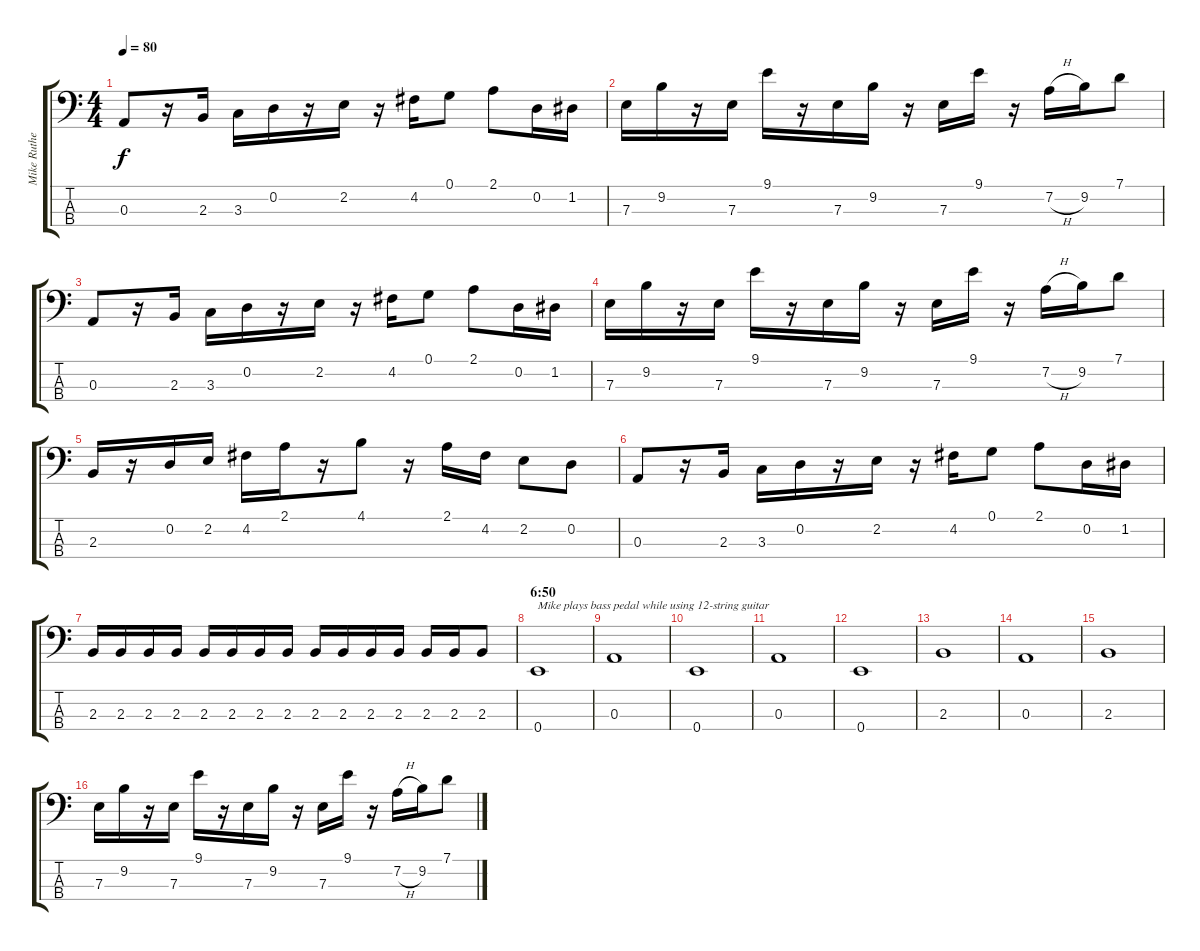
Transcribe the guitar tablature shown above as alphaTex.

\track ("Mike Rutherford (bass)" "Mike Ruthe") {instrument electricbassfinger}
\staff {score tabs}
\tuning (G2 D2 A1 E1) {hide}
\ts (4 4)
\tempo 80
\clef f4
\ks c
0.3.8{dy f} r.16 2.3.16 3.3.16 0.2.16 r.16 2.2.16 r.16 4.2.16 0.1.8 2.1.8 0.2.16 1.2.16 |
7.3.16 9.2.16 r.16 7.3.16 9.1.16 r.16 7.3.16 9.2.16 r.16 7.3.16 9.1.16 r.16 7.2{h}.16 9.2.16 7.1.8 |
0.3.8 r.16 2.3.16 3.3.16 0.2.16 r.16 2.2.16 r.16 4.2.16 0.1.8 2.1.8 0.2.16 1.2.16 |
7.3.16 9.2.16 r.16 7.3.16 9.1.16 r.16 7.3.16 9.2.16 r.16 7.3.16 9.1.16 r.16 7.2{h}.16 9.2.16 7.1.8 |
2.3.16 r.16 0.2.16 2.2.16 4.2.16 2.1.16 r.16 4.1.8 r.16 2.1.16 4.2.16 2.2.8 0.2.8 |
0.3.8 r.16 2.3.16 3.3.16 0.2.16 r.16 2.2.16 r.16 4.2.16 0.1.8 2.1.8 0.2.16 1.2.16 |
2.3.16 2.3.16 2.3.16 2.3.16 2.3.16 2.3.16 2.3.16 2.3.16 2.3.16 2.3.16 2.3.16 2.3.16 2.3.16 2.3.16 2.3.8 |
\section ("" "6:50")
0.4.1{txt "Mike plays bass pedal while using 12-string guitar" instrument fretlessbass} |
0.3.1 |
0.4.1 |
0.3.1 |
0.4.1 |
2.3.1 |
0.3.1 |
2.3.1 |
7.3.16{instrument electricbassfinger} 9.2.16 r.16 7.3.16 9.1.16 r.16 7.3.16 9.2.16 r.16 7.3.16 9.1.16 r.16 7.2{h}.16 9.2.16 7.1.8
